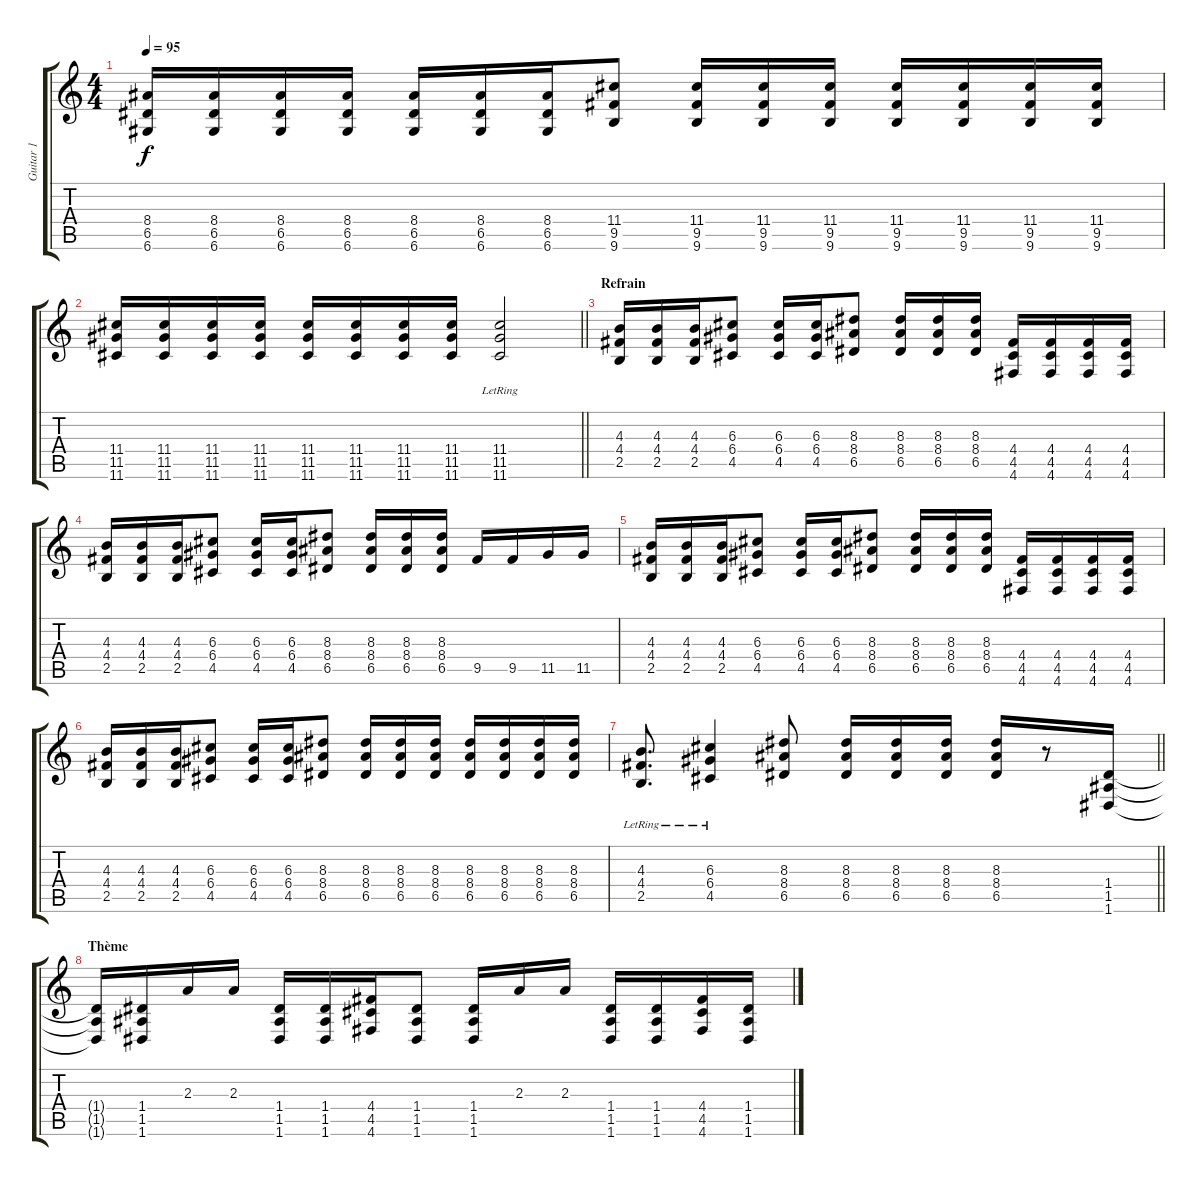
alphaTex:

\track ("Guitar 1" "Guitar 1") {instrument overdrivenguitar}
\staff {score tabs}
\tuning (E4 B3 G3 D3 A2 D2) {hide}
\ts (4 4)
\tempo 95
\clef g2
\ks c
(8.4 6.5 6.6).16{dy f} (8.4 6.5 6.6).16 (8.4 6.5 6.6).16 (8.4 6.5 6.6).16 (8.4 6.5 6.6).16 (8.4 6.5 6.6).16 (8.4 6.5 6.6).16 (11.4 9.5 9.6).8 (11.4 9.5 9.6).16 (11.4 9.5 9.6).16 (11.4 9.5 9.6).16 (11.4 9.5 9.6).16 (11.4 9.5 9.6).16 (11.4 9.5 9.6).16 (11.4 9.5 9.6).16 |
\barLineRight lightlight
(11.4 11.5 11.6).16 (11.4 11.5 11.6).16 (11.4 11.5 11.6).16 (11.4 11.5 11.6).16 (11.4 11.5 11.6).16 (11.4 11.5 11.6).16 (11.4 11.5 11.6).16 (11.4 11.5 11.6).16 (11.4{lr} 11.5{lr} 11.6).2 |
\section ("" "Refrain")
(4.3 4.4 2.5).16 (4.3 4.4 2.5).16 (4.3 4.4 2.5).16 (6.3 6.4 4.5).8 (6.3 6.4 4.5).16 (6.3 6.4 4.5).16 (8.3 8.4 6.5).8 (8.3 8.4 6.5).16 (8.3 8.4 6.5).16 (8.3 8.4 6.5).16 (4.4 4.5 4.6).16 (4.4 4.5 4.6).16 (4.4 4.5 4.6).16 (4.4 4.5 4.6).16 |
(4.3 4.4 2.5).16 (4.3 4.4 2.5).16 (4.3 4.4 2.5).16 (6.3 6.4 4.5).8 (6.3 6.4 4.5).16 (6.3 6.4 4.5).16 (8.3 8.4 6.5).8 (8.3 8.4 6.5).16 (8.3 8.4 6.5).16 (8.3 8.4 6.5).16 9.5.16 9.5.16 11.5.16 11.5.16 |
(4.3 4.4 2.5).16 (4.3 4.4 2.5).16 (4.3 4.4 2.5).16 (6.3 6.4 4.5).8 (6.3 6.4 4.5).16 (6.3 6.4 4.5).16 (8.3 8.4 6.5).8 (8.3 8.4 6.5).16 (8.3 8.4 6.5).16 (8.3 8.4 6.5).16 (4.4 4.5 4.6).16 (4.4 4.5 4.6).16 (4.4 4.5 4.6).16 (4.4 4.5 4.6).16 |
(4.3 4.4 2.5).16 (4.3 4.4 2.5).16 (4.3 4.4 2.5).16 (6.3 6.4 4.5).8 (6.3 6.4 4.5).16 (6.3 6.4 4.5).16 (8.3 8.4 6.5).8 (8.3 8.4 6.5).16 (8.3 8.4 6.5).16 (8.3 8.4 6.5).16 (8.3 8.4 6.5).16 (8.3 8.4 6.5).16 (8.3 8.4 6.5).16 (8.3 8.4 6.5).16 |
\barLineRight lightlight
(4.3{lr} 4.4{lr} 2.5{lr}).8{d} (6.3{lr} 6.4{lr} 4.5{lr}).4 (8.3 8.4 6.5).8 (8.3 8.4 6.5).16 (8.3 8.4 6.5).16 (8.3 8.4 6.5).16 (8.3 8.4 6.5).16 r.8 (1.4 1.5 1.6).16 |
\section ("" "Thème")
(1.4{t} 1.5{t} 1.6{t}).16 (1.4 1.5 1.6).16 2.3.16 2.3.16 (1.4 1.5 1.6).16 (1.4 1.5 1.6).16 (4.4 4.5 4.6).16 (1.4 1.5 1.6).8 (1.4 1.5 1.6).16 2.3.16 2.3.16 (1.4 1.5 1.6).16 (1.4 1.5 1.6).16 (4.4 4.5 4.6).16 (1.4 1.5 1.6).16
